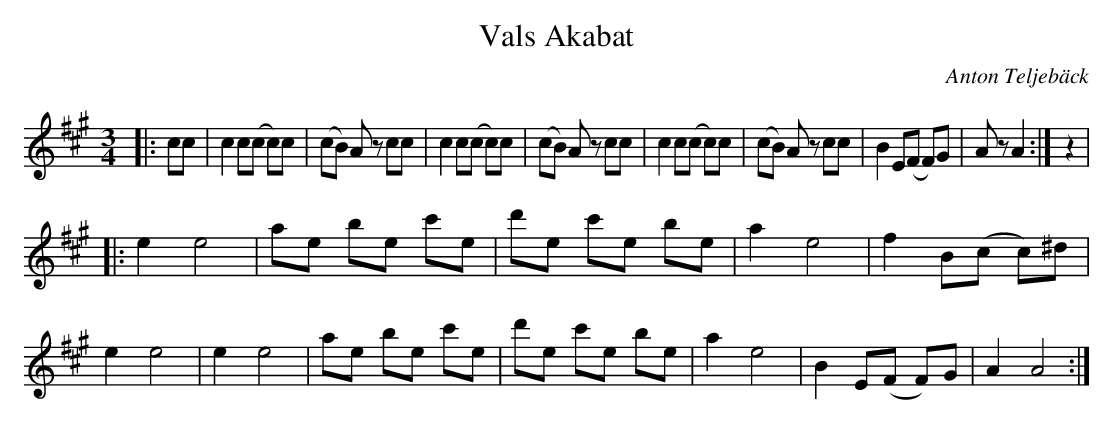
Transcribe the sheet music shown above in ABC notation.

X:1
T:Vals Akabat
C: Anton Teljebäck
M:3/4
L:1/8
K:A
|:cc |c2 c(c c)c | (cB) Az cc | c2 c(c c)c | (cB) Az cc |c2 c(c c)c | (cB) Az cc | B2 E(F F)G | Az A2 :| z2 |
|: e2 e4 | ae be c'e | d'e c'e be | a2 e4 | f2 B(c c)^d | e2 e4 | e2 e4 | ae be c'e | d'e c'e be | a2 e4 | B2 E(F F)G | A2 A4 :|
